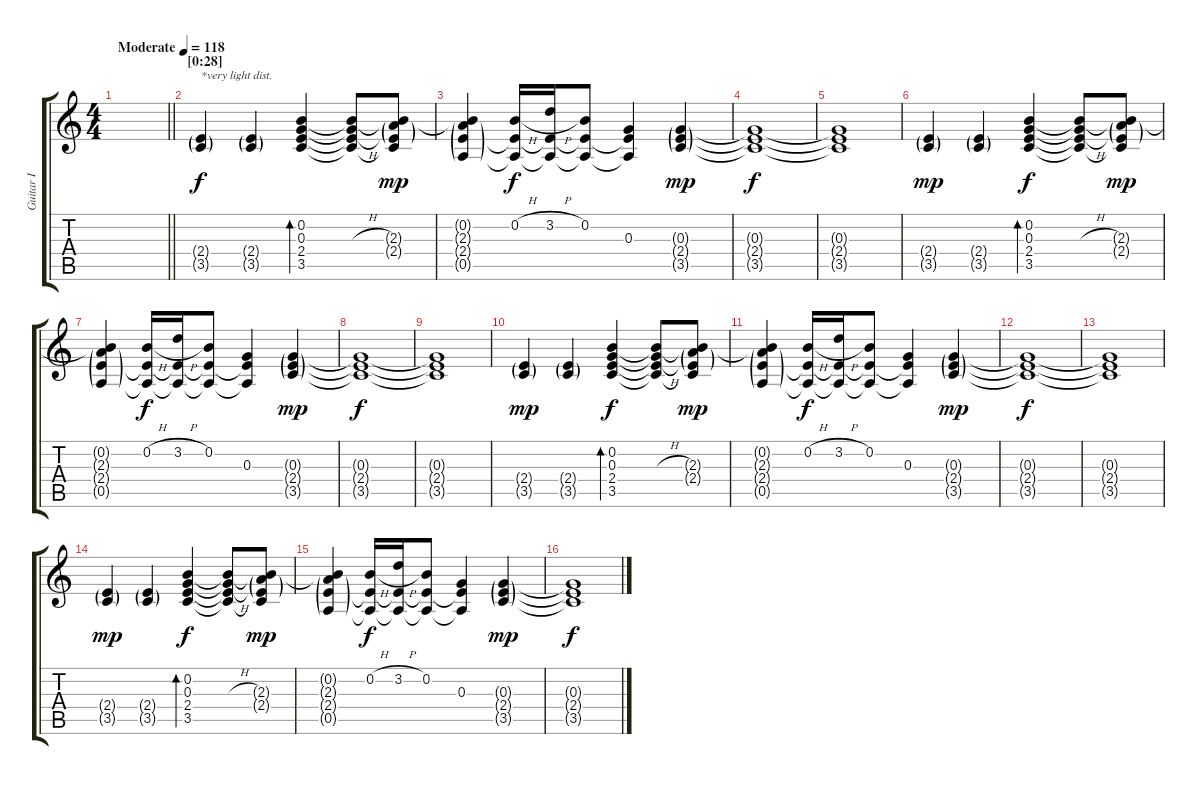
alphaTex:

\track ("Guitar I" "Guitar I") {instrument overdrivenguitar}
\staff {score tabs}
\tuning (E4 B3 G3 D3 A2 E2) {hide}
\ts (4 4)
\tempo (118 "Moderate")
\clef g2
\barLineRight lightlight
\ks c
|
\section ("" "[0:28]")
(2.4{g} 3.5{g}).4{txt "*very light dist."} (2.4{g} 3.5{g}).4 (0.2 0.3 2.4 3.5).4{bd 120 dy f} (0.2{t} 0.3{h t} 2.4{h t} 3.5{t}).8 (0.2{t} 2.3{g} 2.4{g} 3.5{t}).8{dy mp} |
(0.2{t} 2.3{g} 2.4{g} 0.5{g}).4 (0.2{h} 2.4{t} 0.5{t}).16{dy f} (3.2{h} 2.4{t} 0.5{t}).16 (0.2 2.4{t} 0.5{t}).8 (0.3 2.4{t} 0.5{t}).4 (0.3{g} 2.4{g} 3.5{g}).4{dy mp} |
(0.3{t} 2.4{t} 3.5{t}).1{dy f} |
(0.3{t} 2.4{t} 3.5{t}).1 |
(2.4{g} 3.5{g}).4{dy mp} (2.4{g} 3.5{g}).4 (0.2 0.3 2.4 3.5).4{bd 120 dy f} (0.2{t} 0.3{h t} 2.4{h t} 3.5{t}).8 (0.2{t} 2.3{g} 2.4{g} 3.5{t}).8{dy mp} |
(0.2{t} 2.3{g} 2.4{g} 0.5{g}).4 (0.2{h} 2.4{t} 0.5{t}).16{dy f} (3.2{h} 2.4{t} 0.5{t}).16 (0.2 2.4{t} 0.5{t}).8 (0.3 2.4{t} 0.5{t}).4 (0.3{g} 2.4{g} 3.5{g}).4{dy mp} |
(0.3{t} 2.4{t} 3.5{t}).1{dy f} |
(0.3{t} 2.4{t} 3.5{t}).1 |
(2.4{g} 3.5{g}).4{dy mp} (2.4{g} 3.5{g}).4 (0.2 0.3 2.4 3.5).4{bd 120 dy f} (0.2{t} 0.3{h t} 2.4{h t} 3.5{t}).8 (0.2{t} 2.3{g} 2.4{g} 3.5{t}).8{dy mp} |
(0.2{t} 2.3{g} 2.4{g} 0.5{g}).4 (0.2{h} 2.4{t} 0.5{t}).16{dy f} (3.2{h} 2.4{t} 0.5{t}).16 (0.2 2.4{t} 0.5{t}).8 (0.3 2.4{t} 0.5{t}).4 (0.3{g} 2.4{g} 3.5{g}).4{dy mp} |
(0.3{t} 2.4{t} 3.5{t}).1{dy f} |
(0.3{t} 2.4{t} 3.5{t}).1 |
(2.4{g} 3.5{g}).4{dy mp} (2.4{g} 3.5{g}).4 (0.2 0.3 2.4 3.5).4{bd 120 dy f} (0.2{t} 0.3{h t} 2.4{h t} 3.5{t}).8 (0.2{t} 2.3{g} 2.4{g} 3.5{t}).8{dy mp} |
(0.2{t} 2.3{g} 2.4{g} 0.5{g}).4 (0.2{h} 2.4{t} 0.5{t}).16{dy f} (3.2{h} 2.4{t} 0.5{t}).16 (0.2 2.4{t} 0.5{t}).8 (0.3 2.4{t} 0.5{t}).4 (0.3{g} 2.4{g} 3.5{g}).4{dy mp} |
(0.3{t} 2.4{t} 3.5{t}).1{dy f}
